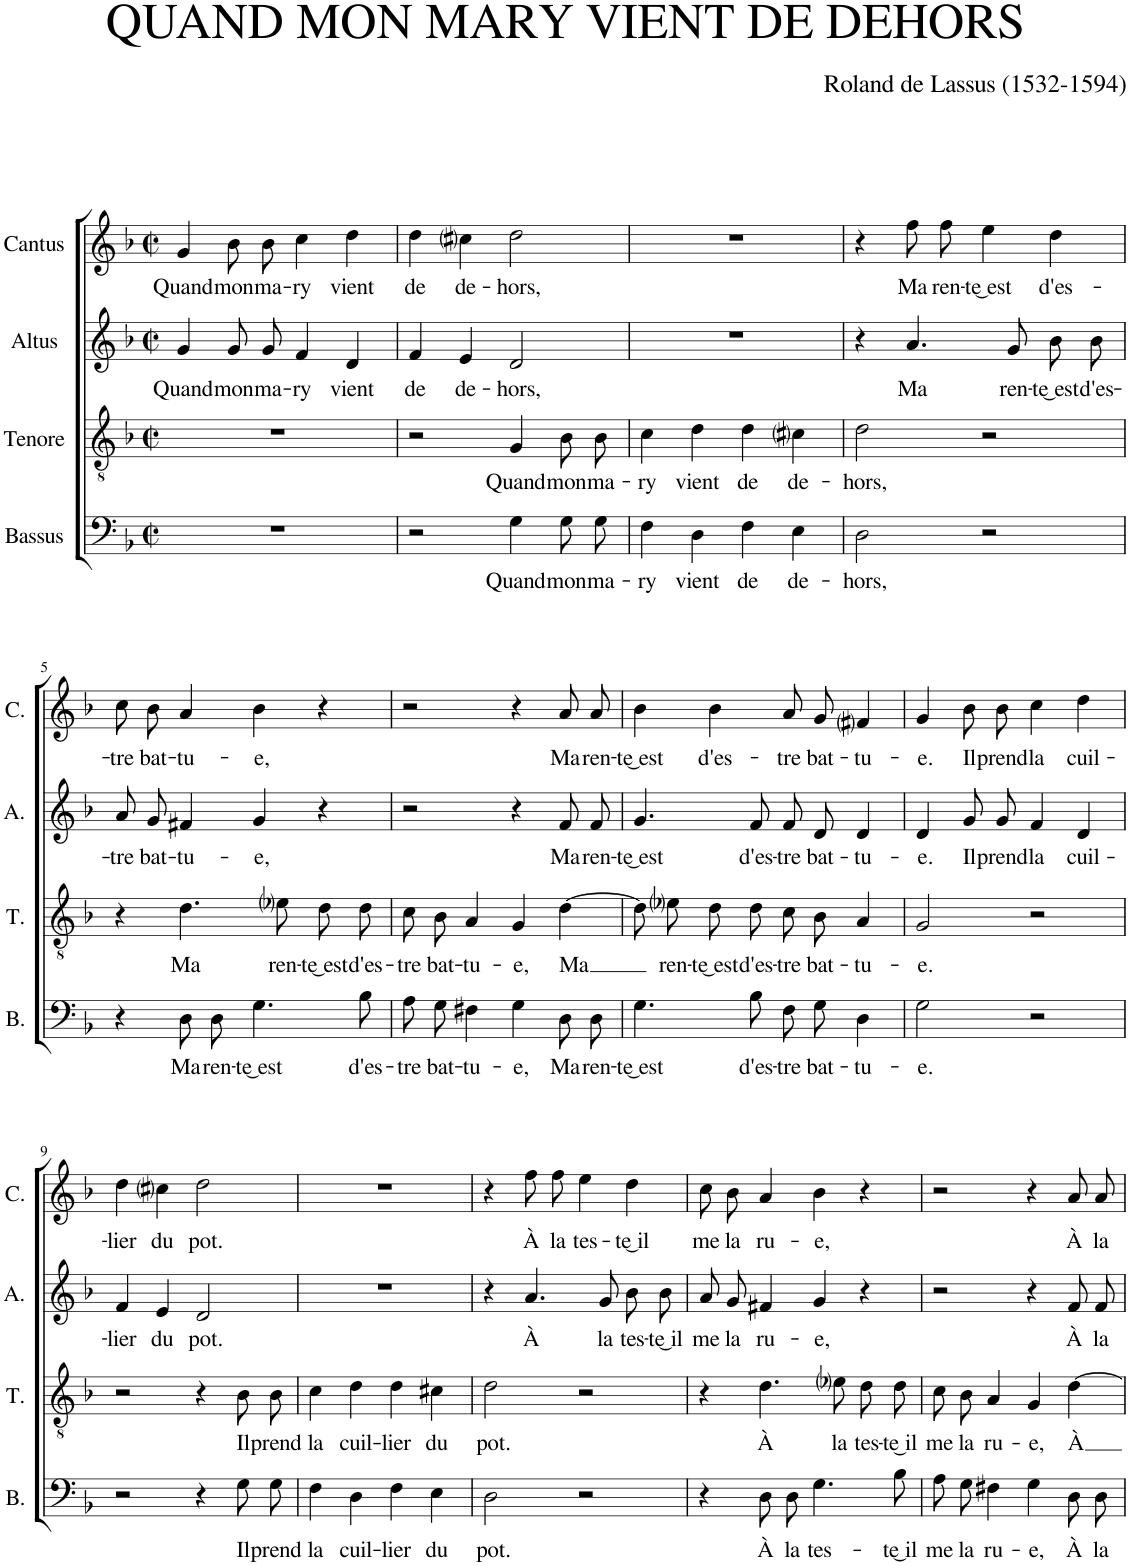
**kern	**text	**kern	**text	**kern	**text	**kern	**text
*part4	*part4	*part3	*part3	*part2	*part2	*part1	*part1
*staff4	*staff4	*staff3	*staff3	*staff2	*staff2	*staff1	*staff1
*I"Bassus	*	*I"Tenore	*	*I"Altus	*	*I"Cantus	*
*I'B.	*	*I'T.	*	*I'A.	*	*I'C.	*
*clefF4	*	*clefGv2	*	*clefG2	*	*clefG2	*
*k[b-]	*	*k[b-]	*	*k[b-]	*	*k[b-]	*
*M2/2	*	*M2/2	*	*M2/2	*	*M2/2	*
*met(c|)	*	*met(c|)	*	*met(c|)	*	*met(c|)	*
=1	=1	=1	=1	=1	=1	=1	=1
!	!	!	!	!	!LO:LY:b	!	!LO:LY:b
1r	.	1r	.	4g/	Quand	4g/	Quand
!	!	!	!	!	!LO:LY:b	!	!LO:LY:b
.	.	.	.	8g/L	mon	8b-\L	mon
!	!	!	!	!	!LO:LY:b	!	!LO:LY:b
.	.	.	.	8g/J	ma-	8b-\J	ma-
!	!	!	!	!	!LO:LY:b	!	!LO:LY:b
.	.	.	.	4f/	-ry	4cc\	-ry
!	!	!	!	!	!LO:LY:b	!	!LO:LY:b
.	.	.	.	4d/	vient	4dd\	vient
=2	=2	=2	=2	=2	=2	=2	=2
!	!	!	!	!	!LO:LY:b	!	!LO:LY:b
2r	.	2r	.	4f/	de	4dd\	de
!	!	!	!	!	!LO:LY:b	!	!LO:LY:b
.	.	.	.	4e/	de-	4cc#i\	de-
!	!LO:LY:b	!	!LO:LY:b	!	!LO:LY:b	!	!LO:LY:b
4G\	Quand	4G/	Quand	2d/	-hors,	2dd\	-hors,
!	!LO:LY:b	!	!LO:LY:b	!	!	!	!
8G\L	mon	8B-\L	mon	.	.	.	.
!	!LO:LY:b	!	!LO:LY:b	!	!	!	!
8G\J	ma-	8B-\J	ma-	.	.	.	.
=3	=3	=3	=3	=3	=3	=3	=3
!	!LO:LY:b	!	!LO:LY:b	!	!	!	!
4F\	-ry	4c\	-ry	1r	.	1r	.
!	!LO:LY:b	!	!LO:LY:b	!	!	!	!
4D\	vient	4d\	vient	.	.	.	.
!	!LO:LY:b	!	!LO:LY:b	!	!	!	!
4F\	de	4d\	de	.	.	.	.
!	!LO:LY:b	!	!LO:LY:b	!	!	!	!
4E\	de-	4c#i\	de-	.	.	.	.
=4	=4	=4	=4	=4	=4	=4	=4
!	!LO:LY:b	!	!LO:LY:b	!	!	!	!
2D\	-hors,	2d\	-hors,	4r	.	4r	.
!	!	!	!	!	!LO:LY:b	!	!LO:LY:b
.	.	.	.	4.a/	Ma	8ff\L	Ma
!	!	!	!	!	!	!	!LO:LY:b
.	.	.	.	.	.	8ff\J	ren-
!	!	!	!	!	!	!	!LO:LY:b
2r	.	2r	.	.	.	4ee\	-te͜ est
!	!	!	!	!	!LO:LY:b	!	!
.	.	.	.	8g/L	ren-	.	.
!	!	!	!	!	!LO:LY:b	!	!LO:LY:b
.	.	.	.	8b-/	-te͜ est	4dd\	d'es-
!	!	!	!	!	!LO:LY:b	!	!
.	.	.	.	8b-/J	d'es-	.	.
!!LO:LB:g=z
=5	=5	=5	=5	=5	=5	=5	=5
!	!	!	!	!	!LO:LY:b	!	!LO:LY:b
4r	.	4r	.	8a/L	-tre	8cc\L	-tre
!	!	!	!	!	!LO:LY:b	!	!LO:LY:b
.	.	.	.	8g/J	bat-	8b-\J	bat-
!	!LO:LY:b	!	!LO:LY:b	!	!LO:LY:b	!	!LO:LY:b
8D\L	Ma	4.d\	Ma	4f#X/	-tu-	4a/	-tu-
!	!LO:LY:b	!	!	!	!	!	!
8D\J	ren-	.	.	.	.	.	.
!	!LO:LY:b	!	!	!	!LO:LY:b	!	!LO:LY:b
4.G\	-te͜ est	.	.	4g/	-e,	4b-\	-e,
!	!	!	!LO:LY:b	!	!	!	!
.	.	8e-i\L	ren-	.	.	.	.
!	!	!	!LO:LY:b	!	!	!	!
.	.	8d\	-te͜ est	4r	.	4r	.
!	!LO:LY:b	!	!LO:LY:b	!	!	!	!
8B-\	d'es-	8d\J	d'es-	.	.	.	.
=6	=6	=6	=6	=6	=6	=6	=6
!	!LO:LY:b	!	!LO:LY:b	!	!	!	!
8A\L	-tre	8c\L	-tre	2r	.	2r	.
!	!LO:LY:b	!	!LO:LY:b	!	!	!	!
8G\J	bat-	8B-\J	bat-	.	.	.	.
!	!LO:LY:b	!	!LO:LY:b	!	!	!	!
4F#X\	-tu-	4A/	-tu-	.	.	.	.
!	!LO:LY:b	!	!LO:LY:b	!	!	!	!
4G\	-e,	4G/	-e,	4r	.	4r	.
!	!LO:LY:b	!	!LO:LY:b	!	!LO:LY:b	!	!LO:LY:b
8D\L	Ma	[4d\	Ma	8f/L	Ma	8a/L	Ma
!	!LO:LY:b	!	!	!	!LO:LY:b	!	!LO:LY:b
8D\J	ren-	.	.	8f/J	ren-	8a/J	ren-
=7	=7	=7	=7	=7	=7	=7	=7
!	!LO:LY:b	!	!	!	!LO:LY:b	!	!LO:LY:b
4.G\	-te͜ est	8d\L]	.	4.g/	-te͜ est	4b-\	-te͜ est
!	!	!	!LO:LY:b	!	!	!	!
.	.	8e-i\	ren-	.	.	.	.
!	!	!	!LO:LY:b	!	!	!	!LO:LY:b
.	.	8d\	-te͜ est	.	.	4b-\	d'es-
!	!LO:LY:b	!	!LO:LY:b	!	!LO:LY:b	!	!
8B-\	d'es-	8d\J	d'es-	8f/	d'es-	.	.
!	!LO:LY:b	!	!LO:LY:b	!	!LO:LY:b	!	!LO:LY:b
8F\L	-tre	8c\L	-tre	8f/L	-tre	8a/L	-tre
!	!LO:LY:b	!	!LO:LY:b	!	!LO:LY:b	!	!LO:LY:b
8G\J	bat-	8B-\J	bat-	8d/J	bat-	8g/J	bat-
!	!LO:LY:b	!	!LO:LY:b	!	!LO:LY:b	!	!LO:LY:b
4D\	-tu-	4A/	-tu-	4d/	-tu-	4f#i/	-tu-
=8	=8	=8	=8	=8	=8	=8	=8
!	!LO:LY:b	!	!LO:LY:b	!	!LO:LY:b	!	!LO:LY:b
2G\	-e.	2G/	-e.	4d/	-e.	4g/	-e.
!	!	!	!	!	!LO:LY:b	!	!LO:LY:b
.	.	.	.	8g/L	Il	8b-\L	Il
!	!	!	!	!	!LO:LY:b	!	!LO:LY:b
.	.	.	.	8g/J	prend	8b-\J	prend
!	!	!	!	!	!LO:LY:b	!	!LO:LY:b
2r	.	2r	.	4f/	la	4cc\	la
!	!	!	!	!	!LO:LY:b	!	!LO:LY:b
.	.	.	.	4d/	cuil-	4dd\	cuil-
!!LO:LB:g=z
=9	=9	=9	=9	=9	=9	=9	=9
!	!	!	!	!	!LO:LY:b	!	!LO:LY:b
2r	.	2r	.	4f/	-lier	4dd\	-lier
!	!	!	!	!	!LO:LY:b	!	!LO:LY:b
.	.	.	.	4e/	du	4cc#i\	du
!	!	!	!	!	!LO:LY:b	!	!LO:LY:b
4r	.	4r	.	2d/	pot.	2dd\	pot.
!	!LO:LY:b	!	!LO:LY:b	!	!	!	!
8G\L	Il	8B-\L	Il	.	.	.	.
!	!LO:LY:b	!	!LO:LY:b	!	!	!	!
8G\J	prend	8B-\J	prend	.	.	.	.
=10	=10	=10	=10	=10	=10	=10	=10
!	!LO:LY:b	!	!LO:LY:b	!	!	!	!
4F\	la	4c\	la	1r	.	1r	.
!	!LO:LY:b	!	!LO:LY:b	!	!	!	!
4D\	cuil-	4d\	cuil-	.	.	.	.
!	!LO:LY:b	!	!LO:LY:b	!	!	!	!
4F\	-lier	4d\	-lier	.	.	.	.
!	!LO:LY:b	!	!LO:LY:b	!	!	!	!
4E\	du	4c#X\	du	.	.	.	.
=11	=11	=11	=11	=11	=11	=11	=11
!	!LO:LY:b	!	!LO:LY:b	!	!	!	!
2D\	pot.	2d\	pot.	4r	.	4r	.
!	!	!	!	!	!LO:LY:b	!	!LO:LY:b
.	.	.	.	4.a/	À	8ff\L	À
!	!	!	!	!	!	!	!LO:LY:b
.	.	.	.	.	.	8ff\J	la
!	!	!	!	!	!	!	!LO:LY:b
2r	.	2r	.	.	.	4ee\	tes-
!	!	!	!	!	!LO:LY:b	!	!
.	.	.	.	8g/L	la	.	.
!	!	!	!	!	!LO:LY:b	!	!LO:LY:b
.	.	.	.	8b-/	tes-	4dd\	-te͜ il
!	!	!	!	!	!LO:LY:b	!	!
.	.	.	.	8b-/J	-te͜ il	.	.
=12	=12	=12	=12	=12	=12	=12	=12
!	!	!	!	!	!LO:LY:b	!	!LO:LY:b
4r	.	4r	.	8a/L	me	8cc\L	me
!	!	!	!	!	!LO:LY:b	!	!LO:LY:b
.	.	.	.	8g/J	la	8b-\J	la
!	!LO:LY:b	!	!LO:LY:b	!	!LO:LY:b	!	!LO:LY:b
8D\L	À	4.d\	À	4f#X/	ru-	4a/	ru-
!	!LO:LY:b	!	!	!	!	!	!
8D\J	la	.	.	.	.	.	.
!	!LO:LY:b	!	!	!	!LO:LY:b	!	!LO:LY:b
4.G\	tes-	.	.	4g/	-e,	4b-\	-e,
!	!	!	!LO:LY:b	!	!	!	!
.	.	8e-i\L	la	.	.	.	.
!	!	!	!LO:LY:b	!	!	!	!
.	.	8d\	tes-	4r	.	4r	.
!	!LO:LY:b	!	!LO:LY:b	!	!	!	!
8B-\	-te͜ il	8d\J	-te͜ il	.	.	.	.
=13	=13	=13	=13	=13	=13	=13	=13
!	!LO:LY:b	!	!LO:LY:b	!	!	!	!
8A\L	me	8c\L	me	2r	.	2r	.
!	!LO:LY:b	!	!LO:LY:b	!	!	!	!
8G\J	la	8B-\J	la	.	.	.	.
!	!LO:LY:b	!	!LO:LY:b	!	!	!	!
4F#X\	ru-	4A/	ru-	.	.	.	.
!	!LO:LY:b	!	!LO:LY:b	!	!	!	!
4G\	-e,	4G/	-e,	4r	.	4r	.
!	!LO:LY:b	!	!LO:LY:b	!	!LO:LY:b	!	!LO:LY:b
8D\L	À	[4d\	À	8f/L	À	8a/L	À
!	!LO:LY:b	!	!	!	!LO:LY:b	!	!LO:LY:b
8D\J	la	.	.	8f/J	la	8a/J	la
=	=	=	=	=	=	=	=
*-	*-	*-	*-	*-	*-	*-	*-
